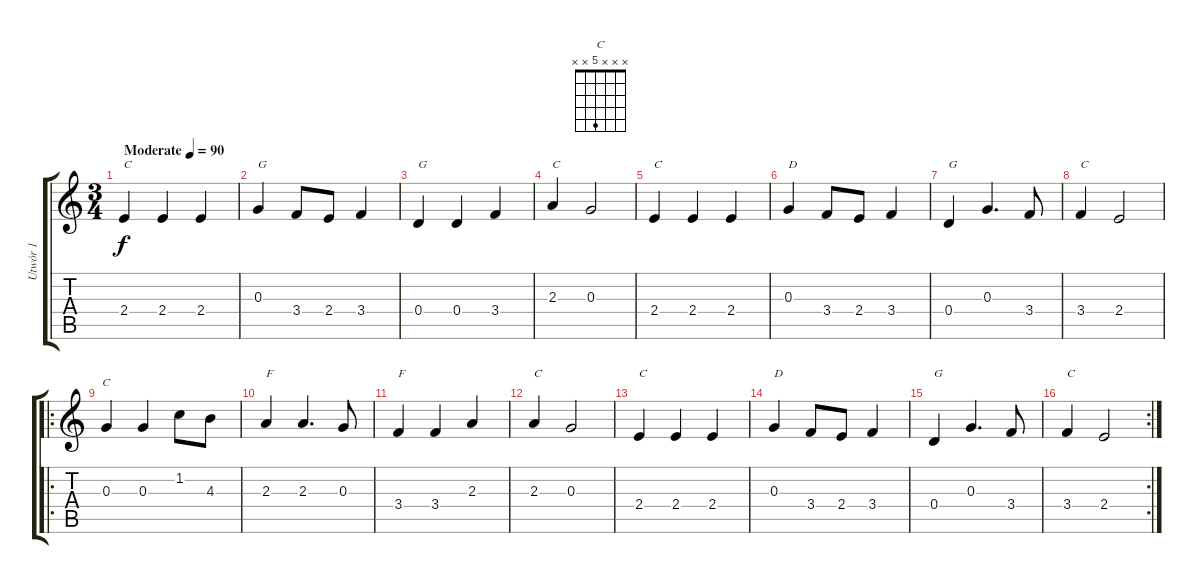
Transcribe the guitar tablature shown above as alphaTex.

\track ("Utwór 1" "Utwór 1") {instrument acousticguitarsteel}
\staff {score tabs}
\tuning (E4 B3 G3 D3 A2 E2) {hide}
\chord ("C" x x x 5 x x)
\ts (3 4)
\tempo (90 "Moderate")
\clef g2
\ks c
2.4.4{txt "C" dy f instrument acousticguitarsteel} 2.4.4 2.4.4 |
0.3.4{txt "G"} 3.4.8 2.4.8 3.4.4 |
0.4.4{txt "G"} 0.4.4 3.4.4 |
2.3.4{txt "C"} 0.3.2 |
2.4.4{txt "C"} 2.4.4 2.4.4 |
0.3.4{txt "D"} 3.4.8 2.4.8 3.4.4 |
0.4.4{txt "G"} 0.3.4{d} 3.4.8 |
3.4.4{txt "C"} 2.4.2 |
\ro
0.3.4{ch "C"} 0.3.4 1.2.8 4.3.8 |
2.3.4{txt "F"} 2.3.4{d} 0.3.8 |
3.4.4{txt "F"} 3.4.4 2.3.4 |
2.3.4{txt "C"} 0.3.2 |
2.4.4{txt "C"} 2.4.4 2.4.4 |
0.3.4{txt "D"} 3.4.8 2.4.8 3.4.4 |
0.4.4{txt "G"} 0.3.4{d} 3.4.8 |
\rc 2
3.4.4{txt "C"} 2.4.2
